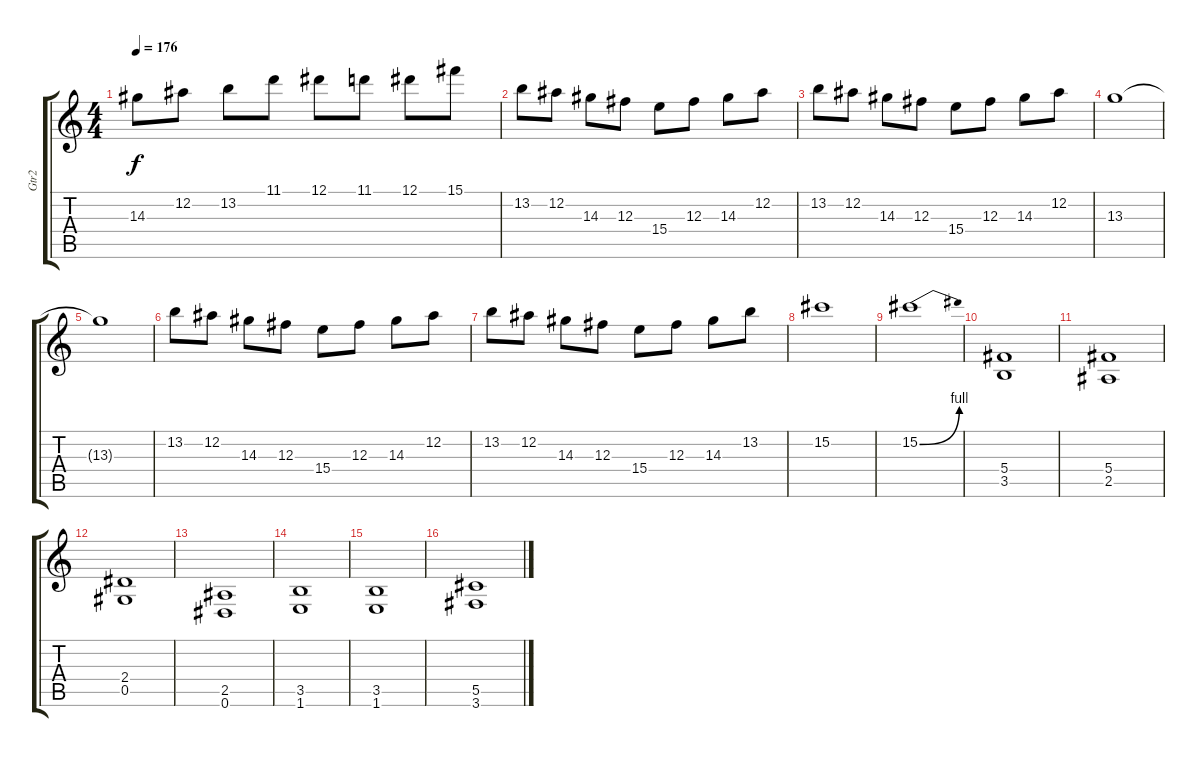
\track ("Gtr2" "Gtr2") {instrument overdrivenguitar}
\staff {score tabs}
\tuning (Eb4 Bb3 Gb3 Db3 Ab2 Eb2) {hide}
\ts (4 4)
\tempo 176
\clef g2
\ks c
14.3.8{dy f} 12.2.8 13.2.8 11.1.8 12.1.8 11.1.8 12.1.8 15.1.8 |
13.2.8 12.2.8 14.3.8 12.3.8 15.4.8 12.3.8 14.3.8 12.2.8 |
13.2.8 12.2.8 14.3.8 12.3.8 15.4.8 12.3.8 14.3.8 12.2.8 |
13.3.1 |
13.3{t}.1 |
13.2.8 12.2.8 14.3.8 12.3.8 15.4.8 12.3.8 14.3.8 12.2.8 |
13.2.8 12.2.8 14.3.8 12.3.8 15.4.8 12.3.8 14.3.8 13.2.8 |
15.2.1 |
15.2{be (bend 0 0 60 4)}.1 |
(5.4 3.5).1{volume 14} |
(5.4 2.5).1 |
(2.4 0.5).1 |
(2.5 0.6).1 |
(3.5 1.6).1 |
(3.5 1.6).1 |
(5.5 3.6).1
